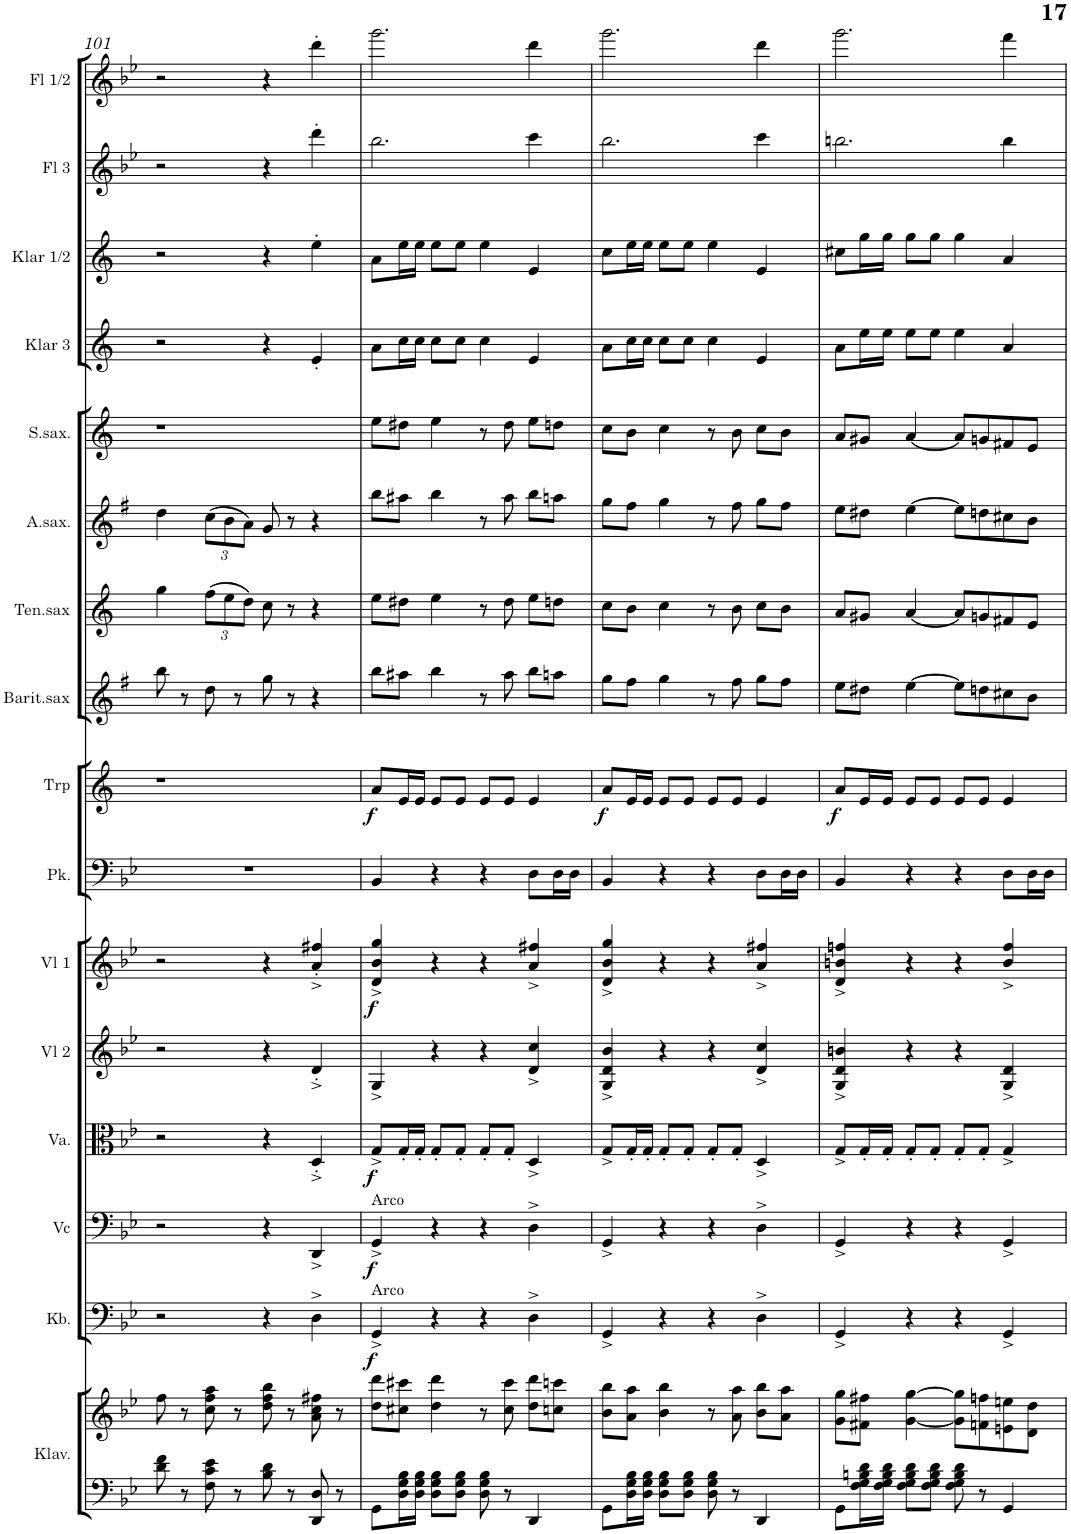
**kern	**kern	**kern	**dynam	**kern	**dynam	**kern	**dynam	**kern	**kern	**dynam	**kern	**kern	**dynam	**kern	**kern	**kern	**kern	**kern	**kern	**kern	**kern
*part16	*part16	*part15	*part15	*part14	*part14	*part13	*part13	*part12	*part11	*part11	*part10	*part9	*part9	*part8	*part7	*part6	*part5	*part4	*part3	*part2	*part1
*staff17	*staff16	*staff15	*staff15	*staff14	*staff14	*staff13	*staff13	*staff12	*staff11	*staff11	*staff10	*staff9	*staff9	*staff8	*staff7	*staff6	*staff5	*staff4	*staff3	*staff2	*staff1
*I"Klavier	*	*I"Kb.	*	*I"Vc	*	*I"Viola	*	*I"Vl 2	*I"Vl 1	*	*I"Pauken	*I"Trp (B)	*	*I"Barit.sax	*I"Ten.sax	*I"A.sax.	*I"S.sax.	*I"Klar 3 (B)	*I"Klar 1/2 (B)	*I"Fl 3	*I"Fl 1/2
*I'Klav.	*	*I'Kb.	*	*I'Vc	*	*I'Va.	*	*I'Vl 2	*I'Vl 1	*	*I'Pk.	*I'Trp	*	*I'Barit.sax	*I'Ten.sax	*I'A.sax.	*I'S.sax.	*I'Klar 3	*I'Klar 1/2	*I'Fl 3	*I'Fl 1/2
!!LO:PB:g=z
*clefF4	*clefG2	*clefF4	*	*clefF4	*	*clefC3	*	*clefG2	*clefG2	*	*clefF4	*clefG2	*	*clefG2	*clefG2	*clefG2	*clefG2	*clefG2	*clefG2	*clefG2	*clefG2
*	*	*Trd7c12	*	*	*	*	*	*	*	*	*	*Trd1c2	*	*Trd12c21	*Trd8c14	*Trd5c9	*Trd1c2	*Trd1c2	*Trd1c2	*	*
*k[b-e-]	*k[b-e-]	*k[b-e-]	*	*k[b-e-]	*	*k[b-e-]	*	*k[b-e-]	*k[b-e-]	*	*k[b-e-]	*k[]	*	*k[f#]	*k[]	*k[f#]	*k[]	*k[]	*k[]	*k[b-e-]	*k[b-e-]
*g:	*g:	*g:	*	*g:	*	*g:	*	*g:	*g:	*	*g:	*a:	*	*e:	*a:	*e:	*a:	*a:	*a:	*g:	*g:
*M4/4	*M4/4	*M4/4	*	*M4/4	*	*M4/4	*	*M4/4	*M4/4	*	*M4/4	*M4/4	*	*M4/4	*M4/4	*M4/4	*M4/4	*M4/4	*M4/4	*M4/4	*M4/4
*met(c)	*met(c)	*met(c)	*	*met(c)	*	*met(c)	*	*met(c)	*met(c)	*	*met(c)	*met(c)	*	*met(c)	*met(c)	*met(c)	*met(c)	*met(c)	*met(c)	*met(c)	*met(c)
=101	=101	=101	=101	=101	=101	=101	=101	=101	=101	=101	=101	=101	=101	=101	=101	=101	=101	=101	=101	=101	=101
8d\ 8f\	8ff\	2r	.	2r	.	2r	.	2r	2r	.	1r	1r	.	8bb\	4gg\	4dd\	1r	2r	2r	2r	2r
8r	8r	.	.	.	.	.	.	.	.	.	.	.	.	8r	.	.	.	.	.	.	.
*	*	*	*	*	*	*	*	*	*	*	*	*	*	*	*Xbrackettup	*Xbrackettup	*	*	*	*	*
8F\ 8c\ 8e-\	8cc\ 8ff\ 8aa\	.	.	.	.	.	.	.	.	.	.	.	.	8dd\	(12ff\L	(12cc\L	.	.	.	.	.
.	.	.	.	.	.	.	.	.	.	.	.	.	.	.	12ee\	12b\	.	.	.	.	.
8r	8r	.	.	.	.	.	.	.	.	.	.	.	.	8r	.	.	.	.	.	.	.
.	.	.	.	.	.	.	.	.	.	.	.	.	.	.	12dd\J)	12a\J)	.	.	.	.	.
8B-\ 8d\	8dd\ 8ff\ 8bb-\	4r	.	4r	.	4r	.	4r	4r	.	.	.	.	8gg\	8cc\	8g/	.	4r	4r	4r	4r
8r	8r	.	.	.	.	.	.	.	.	.	.	.	.	8r	8r	8r	.	.	.	.	.
8DD/ 8D/	8a\ 8cc\ 8ff#X\	4D^\	.	4DD^/	.	4D'^/	.	4d'^/	4a/'^ 4ff#X/'^	.	.	.	.	4r	4r	4r	.	4e'/	4ee'\	4ddd'\	4ddd'\
8r	8r	.	.	.	.	.	.	.	.	.	.	.	.	.	.	.	.	.	.	.	.
=102	=102	=102	=102	=102	=102	=102	=102	=102	=102	=102	=102	=102	=102	=102	=102	=102	=102	=102	=102	=102	=102
!	!	!	!	!LO:TX:a:t=Arco	!	!	!	!	!	!	!	!	!	!	!	!	!	!	!	!	!
!	!	!LO:TX:a:t=Arco	!	!	!	!	!	!	!	!	!	!	!	!	!	!	!	!	!	!	!
!	!	!	!LO:DY:b	!	!LO:DY:b	!	!LO:DY:b	!	!	!LO:DY:b	!	!	!LO:DY:b	!	!	!	!	!	!	!	!
8GG\L	8dd\ 8ddd\L	4GG^/	f	4GG^/	f	8G^/L	f	4G^/	4d/^ 4b-/^ 4gg/^	f	4BB-/	8a/L	f	8bb\L	8ee\L	8bb\L	8ee\L	8a\L	8a\L	2.bb-\	2.ggg\
16D\ 16G\ 16B-\L	8cc#X\ 8ccc#X\J	.	.	.	.	16G'/L	.	.	.	.	.	16e/L	.	8aa#X\J	8dd#X\J	8aa#X\J	8dd#X\J	16cc\L	16ee\L	.	.
16D\ 16G\ 16B-\JJ	.	.	.	.	.	16G'/JJ	.	.	.	.	.	16e/JJ	.	.	.	.	.	16cc\JJ	16ee\JJ	.	.
8D\ 8G\ 8B-\L	4dd\ 4ddd\	4r	.	4r	.	8G'/L	.	4r	4r	.	4r	8e/L	.	4bb\	4ee\	4bb\	4ee\	8cc\L	8ee\L	.	.
8D\ 8G\ 8B-\J	.	.	.	.	.	8G'/J	.	.	.	.	.	8e/J	.	.	.	.	.	8cc\J	8ee\J	.	.
8D\ 8G\ 8B-\	8r	4r	.	4r	.	8G'/L	.	4r	4r	.	4r	8e/L	.	8r	8r	8r	8r	4cc\	4ee\	.	.
8r	8cc#\ 8ccc#\	.	.	.	.	8G'/J	.	.	.	.	.	8e/J	.	8aa#\	8dd#\	8aa#\	8dd#\	.	.	.	.
4DD/	8dd\ 8ddd\L	4D^\	.	4D^\	.	4D^/	.	4d/^ 4cc/^	4a/^ 4ff#X/^	.	8D\L	4e/	.	8bb\L	8ee\L	8bb\L	8ee\L	4e/	4e/	4ccc\	4ddd\
.	8ccn\ 8cccn\J	.	.	.	.	.	.	.	.	.	16D\L	.	.	8aan\J	8ddn\J	8aan\J	8ddn\J	.	.	.	.
.	.	.	.	.	.	.	.	.	.	.	16D\JJ	.	.	.	.	.	.	.	.	.	.
=103	=103	=103	=103	=103	=103	=103	=103	=103	=103	=103	=103	=103	=103	=103	=103	=103	=103	=103	=103	=103	=103
!	!	!	!	!	!	!	!	!	!	!	!	!	!LO:DY:b	!	!	!	!	!	!	!	!
8GG\L	8b-\ 8bb-\L	4GG^/	.	4GG^/	.	8G^/L	.	4G/^ 4d/^ 4b-/^	4d/^ 4b-/^ 4gg/^	.	4BB-/	8a/L	f	8gg\L	8cc\L	8gg\L	8cc\L	8a\L	8cc\L	2.bb-\	2.ggg\
16D\ 16G\ 16B-\L	8a\ 8aa\J	.	.	.	.	16G'/L	.	.	.	.	.	16e/L	.	8ff#\J	8b\J	8ff#\J	8b\J	16cc\L	16ee\L	.	.
16D\ 16G\ 16B-\JJ	.	.	.	.	.	16G'/JJ	.	.	.	.	.	16e/JJ	.	.	.	.	.	16cc\JJ	16ee\JJ	.	.
8D\ 8G\ 8B-\L	4b-\ 4bb-\	4r	.	4r	.	8G'/L	.	4r	4r	.	4r	8e/L	.	4gg\	4cc\	4gg\	4cc\	8cc\L	8ee\L	.	.
8D\ 8G\ 8B-\J	.	.	.	.	.	8G'/J	.	.	.	.	.	8e/J	.	.	.	.	.	8cc\J	8ee\J	.	.
8D\ 8G\ 8B-\	8r	4r	.	4r	.	8G'/L	.	4r	4r	.	4r	8e/L	.	8r	8r	8r	8r	4cc\	4ee\	.	.
8r	8a\ 8aa\	.	.	.	.	8G'/J	.	.	.	.	.	8e/J	.	8ff#\	8b\	8ff#\	8b\	.	.	.	.
4DD/	8b-\ 8bb-\L	4D^\	.	4D^\	.	4D^/	.	4d/^ 4cc/^	4a/^ 4ff#X/^	.	8D\L	4e/	.	8gg\L	8cc\L	8gg\L	8cc\L	4e/	4e/	4ccc\	4ddd\
.	8a\ 8aa\J	.	.	.	.	.	.	.	.	.	16D\L	.	.	8ff#\J	8b\J	8ff#\J	8b\J	.	.	.	.
.	.	.	.	.	.	.	.	.	.	.	16D\JJ	.	.	.	.	.	.	.	.	.	.
=104	=104	=104	=104	=104	=104	=104	=104	=104	=104	=104	=104	=104	=104	=104	=104	=104	=104	=104	=104	=104	=104
!	!	!	!	!	!	!	!	!	!	!	!	!	!LO:DY:b	!	!	!	!	!	!	!	!
8GG\L	8g\ 8gg\L	4GG^/	.	4GG^/	.	8G^/L	.	4G/^ 4d/^ 4bn/^	4d/^ 4bn/^ 4ffn/^	.	4BB-/	8a/L	f	8ee\L	8a/L	8ee\L	8a/L	8a\L	8cc#X\L	2.bbn\	2.ggg\
16F\ 16G\ 16Bn\ 16d\L	8f#X\ 8ff#X\J	.	.	.	.	16G'/L	.	.	.	.	.	16e/L	.	8dd#X\J	8g#X/J	8dd#X\J	8g#X/J	16ee\L	16gg\L	.	.
16F\ 16G\ 16B\ 16d\JJ	.	.	.	.	.	16G'/JJ	.	.	.	.	.	16e/JJ	.	.	.	.	.	16ee\JJ	16gg\JJ	.	.
8F\ 8G\ 8B\ 8d\L	[<4g\ [>4gg\	4r	.	4r	.	8G'/L	.	4r	4r	.	4r	8e/L	.	[>4ee\	[<4a/	[>4ee\	[<4a/	8ee\L	8gg\L	.	.
8F\ 8G\ 8B\ 8d\J	.	.	.	.	.	8G'/J	.	.	.	.	.	8e/J	.	.	.	.	.	8ee\J	8gg\J	.	.
8F\ 8G\ 8B\ 8d\	8g\] 8gg\]L	4r	.	4r	.	8G'/L	.	4r	4r	.	4r	8e/L	.	8ee\L]	8a/L]	8ee\L]	8a/L]	4ee\	4gg\	.	.
8r	8fn\ 8ffn\	.	.	.	.	8G'/J	.	.	.	.	.	8e/J	.	8ddn\	8gn/	8ddn\	8gn/	.	.	.	.
4GG/	8en\ 8een\	4GG^/	.	4GG^/	.	4G^/	.	4G/^ 4d/^	4b/^ 4ff/^	.	8D\L	4e/	.	8cc#X\	8f#X/	8cc#X\	8f#X/	4a/	4a/	4bb\	4fff\
.	8d\ 8dd\J	.	.	.	.	.	.	.	.	.	16D\L	.	.	8b\J	8e/J	8b\J	8e/J	.	.	.	.
.	.	.	.	.	.	.	.	.	.	.	16D\JJ	.	.	.	.	.	.	.	.	.	.
=	=	=	=	=	=	=	=	=	=	=	=	=	=	=	=	=	=	=	=	=	=
*-	*-	*-	*-	*-	*-	*-	*-	*-	*-	*-	*-	*-	*-	*-	*-	*-	*-	*-	*-	*-	*-
